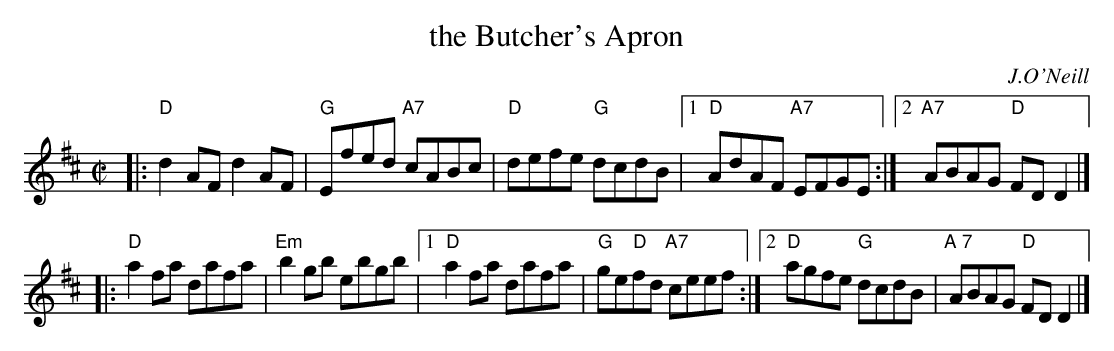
X:1
T: the Butcher's Apron
C: J.O'Neill
M: C|
L: 1/8
K: D
|: "D"d2AF d2AF | "G"Efed "A7"cABc \
|  "D"defe "G"dcdB |1 "D"AdAF "A7"EFGE :|2 "A7"ABAG "D"FDD2 |]
|: "D"a2fa dafa | "Em"b2gb ebgb \
|1 "D"a2fa dafa | "G"ge"D"fd "A7"ceef \
:|2"D"agfe "G"dcdB | "A 7"ABAG "D"FDD2 |]
